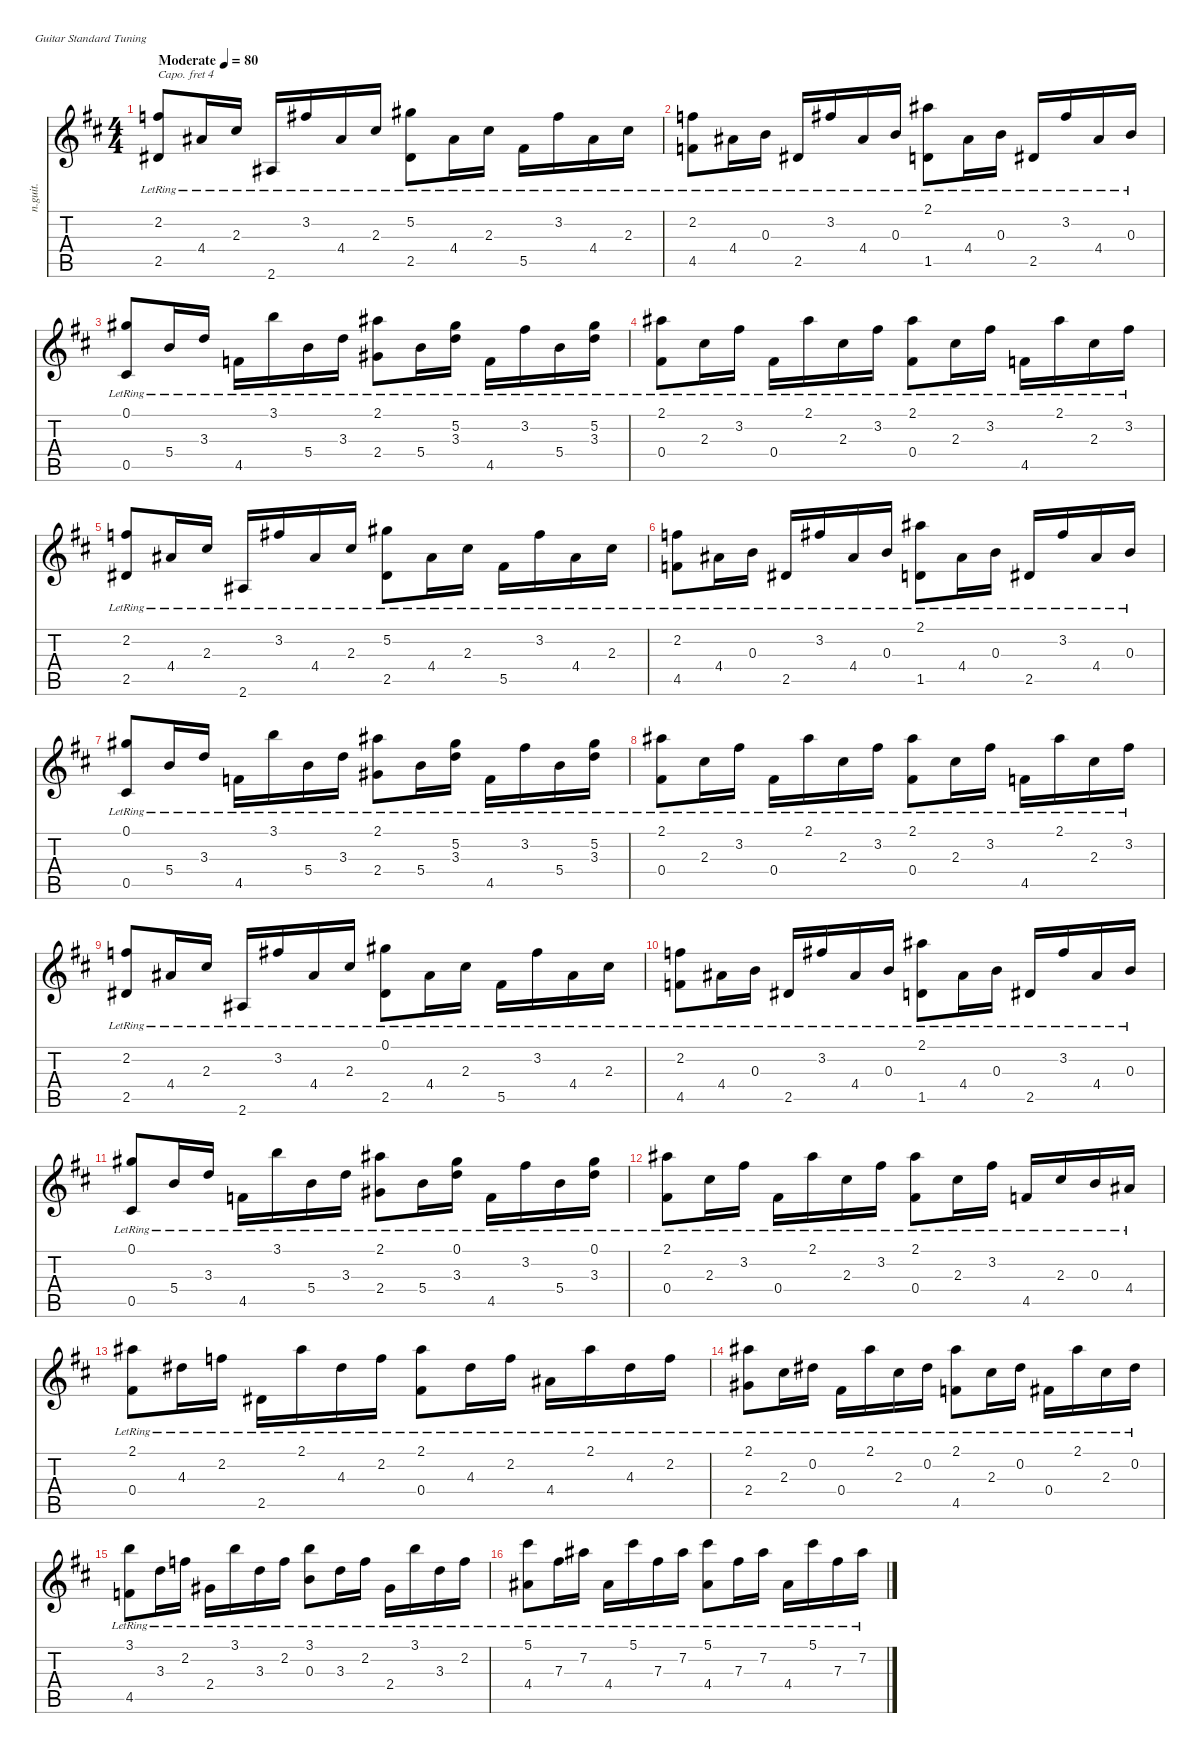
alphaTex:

\defaultSystemsLayout 4
\hideDynamics
\bracketExtendMode nobrackets
\track ("Track 2" "n.guit.") {instrument acousticguitarnylon}
\staff {score tabs}
\capo 4
\tuning (E4 B3 G3 D3 A2 E2)
\ts (4 4)
\beaming (8 2 2 2 2)
\tempo (80 "Moderate")
\clef g2
\ks d
(2.2{lr acc forcenatural} 2.5{lr acc #}).8{dy f instrument acousticguitarnylon beam Up} 4.4{lr acc #}.16{dy mf beam Up} 2.3{lr acc #}.16{beam Up} 2.6{lr acc #}.16{dy f beam Up} 3.2{lr acc #}.16{beam Up} 4.4{lr acc #}.16{dy mf beam Up} 2.3{lr acc #}.16{beam Up} (5.2{lr acc #} 2.5{lr acc #}).8{beam Down} 4.4{lr acc #}.16{beam Down} 2.3{lr acc #}.16{beam Down} 5.5{lr acc #}.16{dy f beam Down} 3.2{lr acc #}.16{beam Down} 4.4{lr acc #}.16{dy mf beam Down} 2.3{lr acc #}.16{beam Down} |
(2.2{lr acc forcenatural} 4.5{lr acc forcenatural}).8{dy f beam Down} 4.4{lr acc #}.16{dy mf beam Down} 0.3{lr acc forcenatural}.16{beam Down} 2.5{lr acc #}.16{dy f beam Up} 3.2{lr acc #}.16{beam Up} 4.4{lr acc #}.16{dy mf beam Up} 0.3{lr acc forcenatural}.16{beam Up} (2.1{lr acc #} 1.5{lr acc forcenatural}).8{dy f beam Down} 4.4{lr acc #}.16{dy mf beam Down} 0.3{lr acc forcenatural}.16{beam Down} 2.5{lr acc #}.16{dy f beam Up} 3.2{lr acc #}.16{beam Up} 4.4{lr acc #}.16{dy mf beam Up} 0.3{lr acc forcenatural}.16{beam Up} |
(0.1{lr acc #} 0.5{lr acc #}).8{dy f beam Up} 5.4{lr acc forcenatural}.16{beam Up} 3.3{lr acc forcenatural}.16{beam Up} 4.5{lr acc forcenatural}.16{beam Down} 3.1{lr acc forcenatural}.16{beam Down} 5.4{lr acc forcenatural}.16{beam Down} 3.3{lr acc forcenatural}.16{beam Down} (2.1{lr acc #} 2.4{lr acc #}).8{beam Down} 5.4{lr acc forcenatural}.16{beam Down} (5.2{lr acc #} 3.3{lr acc forcenatural}).16{dy mf beam Down} 4.5{lr acc forcenatural}.16{dy f beam Down} 3.2{lr acc #}.16{beam Down} 5.4{lr acc forcenatural}.16{beam Down} (5.2{lr acc #} 3.3{lr acc forcenatural}).16{dy mf beam Down} |
(2.1{lr acc #} 0.4{lr acc #}).8{dy f beam Down} 2.3{lr acc #}.16{beam Down} 3.2{lr acc #}.16{beam Down} 0.4{lr acc #}.16{beam Down} 2.1{lr acc #}.16{beam Down} 2.3{lr acc #}.16{beam Down} 3.2{lr acc #}.16{beam Down} (2.1{lr acc #} 0.4{lr acc #}).8{beam Down} 2.3{lr acc #}.16{beam Down} 3.2{lr acc #}.16{beam Down} 4.5{lr acc forcenatural}.16{beam Down} 2.1{lr acc #}.16{beam Down} 2.3{lr acc #}.16{beam Down} 3.2{lr acc #}.16{beam Down} |
(2.2{lr acc forcenatural} 2.5{lr acc #}).8{beam Up} 4.4{lr acc #}.16{dy mf beam Up} 2.3{lr acc #}.16{beam Up} 2.6{lr acc #}.16{dy f beam Up} 3.2{lr acc #}.16{beam Up} 4.4{lr acc #}.16{dy mf beam Up} 2.3{lr acc #}.16{beam Up} (5.2{lr acc #} 2.5{lr acc #}).8{beam Down} 4.4{lr acc #}.16{beam Down} 2.3{lr acc #}.16{beam Down} 5.5{lr acc #}.16{dy f beam Down} 3.2{lr acc #}.16{beam Down} 4.4{lr acc #}.16{dy mf beam Down} 2.3{lr acc #}.16{beam Down} |
(2.2{lr acc forcenatural} 4.5{lr acc forcenatural}).8{dy f beam Down} 4.4{lr acc #}.16{dy mf beam Down} 0.3{lr acc forcenatural}.16{beam Down} 2.5{lr acc #}.16{dy f beam Up} 3.2{lr acc #}.16{beam Up} 4.4{lr acc #}.16{dy mf beam Up} 0.3{lr acc forcenatural}.16{beam Up} (2.1{lr acc #} 1.5{lr acc forcenatural}).8{dy f beam Down} 4.4{lr acc #}.16{dy mf beam Down} 0.3{lr acc forcenatural}.16{beam Down} 2.5{lr acc #}.16{dy f beam Up} 3.2{lr acc #}.16{beam Up} 4.4{lr acc #}.16{dy mf beam Up} 0.3{lr acc forcenatural}.16{beam Up} |
(0.1{lr acc #} 0.5{lr acc #}).8{dy f beam Up} 5.4{lr acc forcenatural}.16{beam Up} 3.3{lr acc forcenatural}.16{beam Up} 4.5{lr acc forcenatural}.16{beam Down} 3.1{lr acc forcenatural}.16{beam Down} 5.4{lr acc forcenatural}.16{beam Down} 3.3{lr acc forcenatural}.16{beam Down} (2.1{lr acc #} 2.4{lr acc #}).8{beam Down} 5.4{lr acc forcenatural}.16{beam Down} (5.2{lr acc #} 3.3{lr acc forcenatural}).16{dy mf beam Down} 4.5{lr acc forcenatural}.16{dy f beam Down} 3.2{lr acc #}.16{beam Down} 5.4{lr acc forcenatural}.16{beam Down} (5.2{lr acc #} 3.3{lr acc forcenatural}).16{dy mf beam Down} |
(2.1{lr acc #} 0.4{lr acc #}).8{dy f beam Down} 2.3{lr acc #}.16{beam Down} 3.2{lr acc #}.16{beam Down} 0.4{lr acc #}.16{beam Down} 2.1{lr acc #}.16{beam Down} 2.3{lr acc #}.16{beam Down} 3.2{lr acc #}.16{beam Down} (2.1{lr acc #} 0.4{lr acc #}).8{beam Down} 2.3{lr acc #}.16{beam Down} 3.2{lr acc #}.16{beam Down} 4.5{lr acc forcenatural}.16{beam Down} 2.1{lr acc #}.16{beam Down} 2.3{lr acc #}.16{beam Down} 3.2{lr acc #}.16{beam Down} |
(2.2{lr acc forcenatural} 2.5{lr acc #}).8{beam Up} 4.4{lr acc #}.16{beam Up} 2.3{lr acc #}.16{beam Up} 2.6{lr acc #}.16{beam Up} 3.2{lr acc #}.16{beam Up} 4.4{lr acc #}.16{beam Up} 2.3{lr acc #}.16{beam Up} (0.1{lr acc #} 2.5{lr acc #}).8{beam Down} 4.4{lr acc #}.16{beam Down} 2.3{lr acc #}.16{beam Down} 5.5{lr acc #}.16{beam Down} 3.2{lr acc #}.16{beam Down} 4.4{lr acc #}.16{beam Down} 2.3{lr acc #}.16{beam Down} |
(2.2{lr acc forcenatural} 4.5{lr acc forcenatural}).8{beam Down} 4.4{lr acc #}.16{beam Down} 0.3{lr acc forcenatural}.16{beam Down} 2.5{lr acc #}.16{beam Up} 3.2{lr acc #}.16{beam Up} 4.4{lr acc #}.16{beam Up} 0.3{lr acc forcenatural}.16{beam Up} (2.1{lr acc #} 1.5{lr acc forcenatural}).8{beam Down} 4.4{lr acc #}.16{beam Down} 0.3{lr acc forcenatural}.16{beam Down} 2.5{lr acc #}.16{beam Up} 3.2{lr acc #}.16{beam Up} 4.4{lr acc #}.16{beam Up} 0.3{lr acc forcenatural}.16{beam Up} |
(0.1{lr acc #} 0.5{lr acc #}).8{beam Up} 5.4{lr acc forcenatural}.16{beam Up} 3.3{lr acc forcenatural}.16{beam Up} 4.5{lr acc forcenatural}.16{beam Down} 3.1{lr acc forcenatural}.16{beam Down} 5.4{lr acc forcenatural}.16{beam Down} 3.3{lr acc forcenatural}.16{beam Down} (2.1{lr acc #} 2.4{lr acc #}).8{beam Down} 5.4{lr acc forcenatural}.16{beam Down} (0.1{lr acc #} 3.3{lr acc forcenatural}).16{beam Down} 4.5{lr acc forcenatural}.16{beam Down} 3.2{lr acc #}.16{beam Down} 5.4{lr acc forcenatural}.16{beam Down} (0.1{lr acc #} 3.3{lr acc forcenatural}).16{beam Down} |
(2.1{lr acc #} 0.4{lr acc #}).8{beam Down} 2.3{lr acc #}.16{beam Down} 3.2{lr acc #}.16{beam Down} 0.4{lr acc #}.16{beam Down} 2.1{lr acc #}.16{beam Down} 2.3{lr acc #}.16{beam Down} 3.2{lr acc #}.16{beam Down} (2.1{lr acc #} 0.4{lr acc #}).8{beam Down} 2.3{lr acc #}.16{beam Down} 3.2{lr acc #}.16{beam Down} 4.5{lr acc forcenatural}.16{beam Up} 2.3{lr acc #}.16{beam Up} 0.3{lr acc forcenatural}.16{beam Up} 4.4{lr acc #}.16{beam Up} |
(2.1{lr acc #} 0.4{lr acc #}).8{beam Down} 4.3{lr acc #}.16{beam Down} 2.2{lr acc forcenatural}.16{beam Down} 2.5{lr acc #}.16{beam Down} 2.1{lr acc #}.16{beam Down} 4.3{lr acc #}.16{beam Down} 2.2{lr acc forcenatural}.16{beam Down} (2.1{lr acc #} 0.4{lr acc #}).8{beam Down} 4.3{lr acc #}.16{beam Down} 2.2{lr acc forcenatural}.16{beam Down} 4.4{lr acc #}.16{beam Down} 2.1{lr acc #}.16{beam Down} 4.3{lr acc #}.16{beam Down} 2.2{lr acc forcenatural}.16{beam Down} |
(2.1{lr acc #} 2.4{lr acc #}).8{beam Down} 2.3{lr acc #}.16{beam Down} 0.2{lr acc #}.16{beam Down} 0.4{lr acc #}.16{beam Down} 2.1{lr acc #}.16{beam Down} 2.3{lr acc #}.16{beam Down} 0.2{lr acc #}.16{beam Down} (2.1{lr acc #} 4.5{lr acc forcenatural}).8{beam Down} 2.3{lr acc #}.16{beam Down} 0.2{lr acc #}.16{beam Down} 0.4{lr acc #}.16{beam Down} 2.1{lr acc #}.16{beam Down} 2.3{lr acc #}.16{beam Down} 0.2{lr acc #}.16{beam Down} |
(3.1{lr acc forcenatural} 4.5{lr acc forcenatural}).8{beam Down} 3.3{lr acc forcenatural}.16{beam Down} 2.2{lr acc forcenatural}.16{beam Down} 2.4{lr acc #}.16{beam Down} 3.1{lr acc forcenatural}.16{beam Down} 3.3{lr acc forcenatural}.16{beam Down} 2.2{lr acc forcenatural}.16{beam Down} (3.1{lr acc forcenatural} 0.3{lr acc forcenatural}).8{beam Down} 3.3{lr acc forcenatural}.16{beam Down} 2.2{lr acc forcenatural}.16{beam Down} 2.4{lr acc #}.16{beam Down} 3.1{lr acc forcenatural}.16{beam Down} 3.3{lr acc forcenatural}.16{beam Down} 2.2{lr acc forcenatural}.16{beam Down} |
(5.1{lr acc #} 4.4{lr acc #}).8{beam Down} 7.3{lr acc #}.16{beam Down} 7.2{lr acc #}.16{beam Down} 4.4{lr acc #}.16{beam Down} 5.1{lr acc #}.16{beam Down} 7.3{lr acc #}.16{beam Down} 7.2{lr acc #}.16{beam Down} (5.1{lr acc #} 4.4{lr acc #}).8{beam Down} 7.3{lr acc #}.16{beam Down} 7.2{lr acc #}.16{beam Down} 4.4{lr acc #}.16{beam Down} 5.1{lr acc #}.16{beam Down} 7.3{lr acc #}.16{beam Down} 7.2{lr acc #}.16{beam Down}
